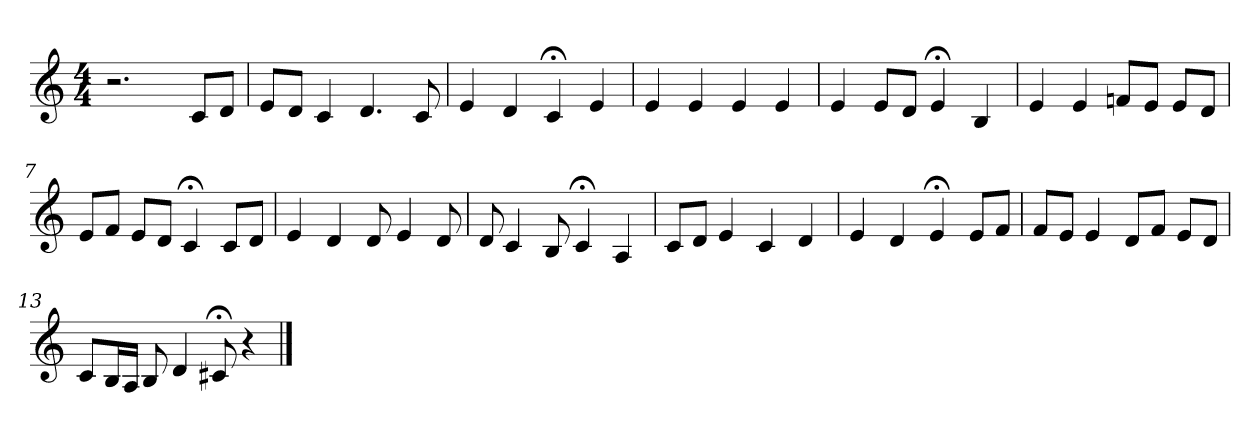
**kern
*part1
*staff1
*clefG2
*k[]
*C:
*M4/4
=1
2.r
8c/L
8d/J
=2
8e/L
8d/J
4c
4.d
8c
=3
4e
4d
4c;<
4e
=4
4e
4e
4e
4e
=5
4e
8e/L
8d/J
4e;<
4B
=6
4e
4e
8fn/L
8e/J
8e/L
8d/J
=7
8e/L
8f/J
8e/L
8d/J
4c;<
8c/L
8d/J
=8
4e
4d
8d
4e
8d
=9
8d
4c
8B
4c;<
4A
=10
8c/L
8d/J
4e
4c
4d
=11
4e
4d
4e;<
8e/L
8f/J
=12
8f/L
8e/J
4e
8d/L
8f/J
8e/L
8d/J
=13
8c/L
16B/L
16A/JJ
8B
4d
8c#X;<
4r
==
*-
